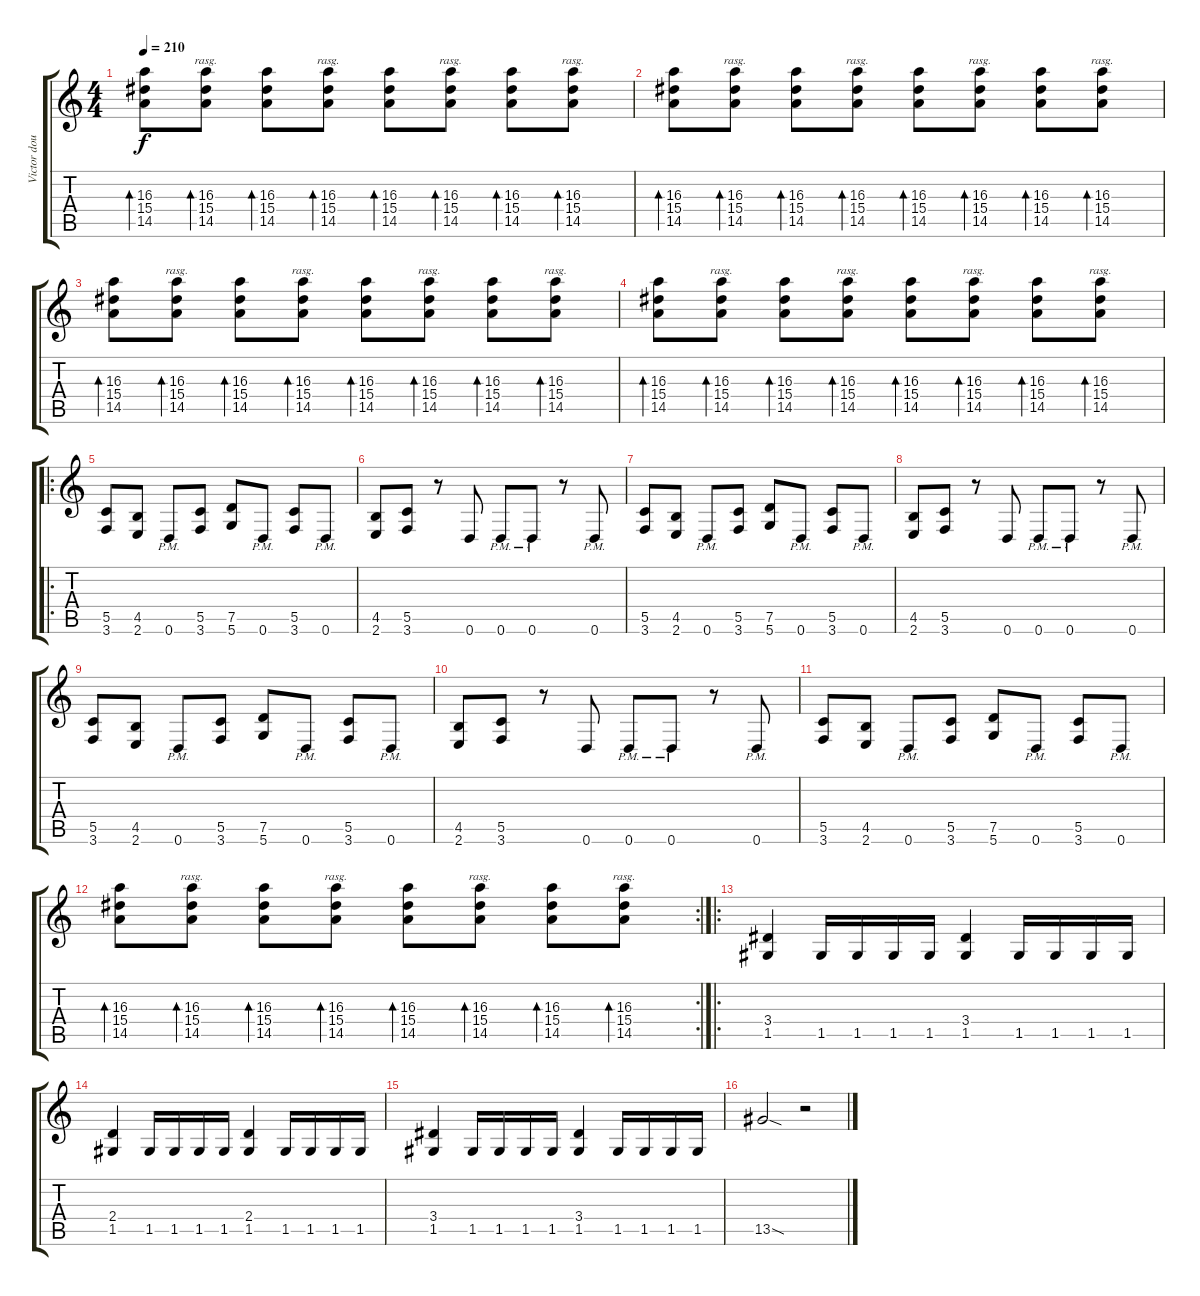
\track ("Victor double" "Victor dou") {instrument acousticguitarsteel}
\staff {score tabs}
\tuning (D4 A3 F3 C3 G2 D2) {hide}
\ts (4 4)
\tempo 210
\clef g2
\ks c
(16.3 15.4 14.5).8{bd 60 dy f instrument electricguitarmuted} (16.3 15.4 14.5).8{bd 60 rasg ii} (16.3 15.4 14.5).8{bd 60} (16.3 15.4 14.5).8{bd 60 rasg ii} (16.3 15.4 14.5).8{bd 60} (16.3 15.4 14.5).8{bd 60 rasg ii} (16.3 15.4 14.5).8{bd 60} (16.3 15.4 14.5).8{bd 60 rasg ii} |
(16.3 15.4 14.5).8{bd 60} (16.3 15.4 14.5).8{bd 60 rasg ii} (16.3 15.4 14.5).8{bd 60} (16.3 15.4 14.5).8{bd 60 rasg ii} (16.3 15.4 14.5).8{bd 60} (16.3 15.4 14.5).8{bd 60 rasg ii} (16.3 15.4 14.5).8{bd 60} (16.3 15.4 14.5).8{bd 60 rasg ii} |
(16.3 15.4 14.5).8{bd 60} (16.3 15.4 14.5).8{bd 60 rasg ii} (16.3 15.4 14.5).8{bd 60} (16.3 15.4 14.5).8{bd 60 rasg ii} (16.3 15.4 14.5).8{bd 60} (16.3 15.4 14.5).8{bd 60 rasg ii} (16.3 15.4 14.5).8{bd 60} (16.3 15.4 14.5).8{bd 60 rasg ii} |
(16.3 15.4 14.5).8{bd 60} (16.3 15.4 14.5).8{bd 60 rasg ii} (16.3 15.4 14.5).8{bd 60} (16.3 15.4 14.5).8{bd 60 rasg ii} (16.3 15.4 14.5).8{bd 60} (16.3 15.4 14.5).8{bd 60 rasg ii} (16.3 15.4 14.5).8{bd 60} (16.3 15.4 14.5).8{bd 60 rasg ii} |
\ro
(5.5 3.6).8{instrument distortionguitar} (4.5 2.6).8 0.6{pm}.8 (5.5 3.6).8 (7.5 5.6).8 0.6{pm}.8 (5.5 3.6).8 0.6{pm}.8 |
(4.5 2.6).8 (5.5 3.6).8 r.8 0.6.8 0.6{pm}.8 0.6{pm}.8 r.8 0.6{pm}.8 |
(5.5 3.6).8 (4.5 2.6).8 0.6{pm}.8 (5.5 3.6).8 (7.5 5.6).8 0.6{pm}.8 (5.5 3.6).8 0.6{pm}.8 |
(4.5 2.6).8 (5.5 3.6).8 r.8 0.6.8 0.6{pm}.8 0.6{pm}.8 r.8 0.6{pm}.8 |
(5.5 3.6).8 (4.5 2.6).8 0.6{pm}.8 (5.5 3.6).8 (7.5 5.6).8 0.6{pm}.8 (5.5 3.6).8 0.6{pm}.8 |
(4.5 2.6).8 (5.5 3.6).8 r.8 0.6.8 0.6{pm}.8 0.6{pm}.8 r.8 0.6{pm}.8 |
(5.5 3.6).8 (4.5 2.6).8 0.6{pm}.8 (5.5 3.6).8 (7.5 5.6).8 0.6{pm}.8 (5.5 3.6).8 0.6{pm}.8 |
\rc 2
(16.3 15.4 14.5).8{bd 60} (16.3 15.4 14.5).8{bd 60 rasg ii} (16.3 15.4 14.5).8{bd 60} (16.3 15.4 14.5).8{bd 60 rasg ii} (16.3 15.4 14.5).8{bd 60} (16.3 15.4 14.5).8{bd 60 rasg ii} (16.3 15.4 14.5).8{bd 60} (16.3 15.4 14.5).8{bd 60 rasg ii} |
\ro
(3.4 1.5).4 1.5.16 1.5.16 1.5.16 1.5.16 (3.4 1.5).4 1.5.16 1.5.16 1.5.16 1.5.16 |
(2.4 1.5).4 1.5.16 1.5.16 1.5.16 1.5.16 (2.4 1.5).4 1.5.16 1.5.16 1.5.16 1.5.16 |
(3.4 1.5).4 1.5.16 1.5.16 1.5.16 1.5.16 (3.4 1.5).4 1.5.16 1.5.16 1.5.16 1.5.16 |
13.5{sod}.2 r.2
